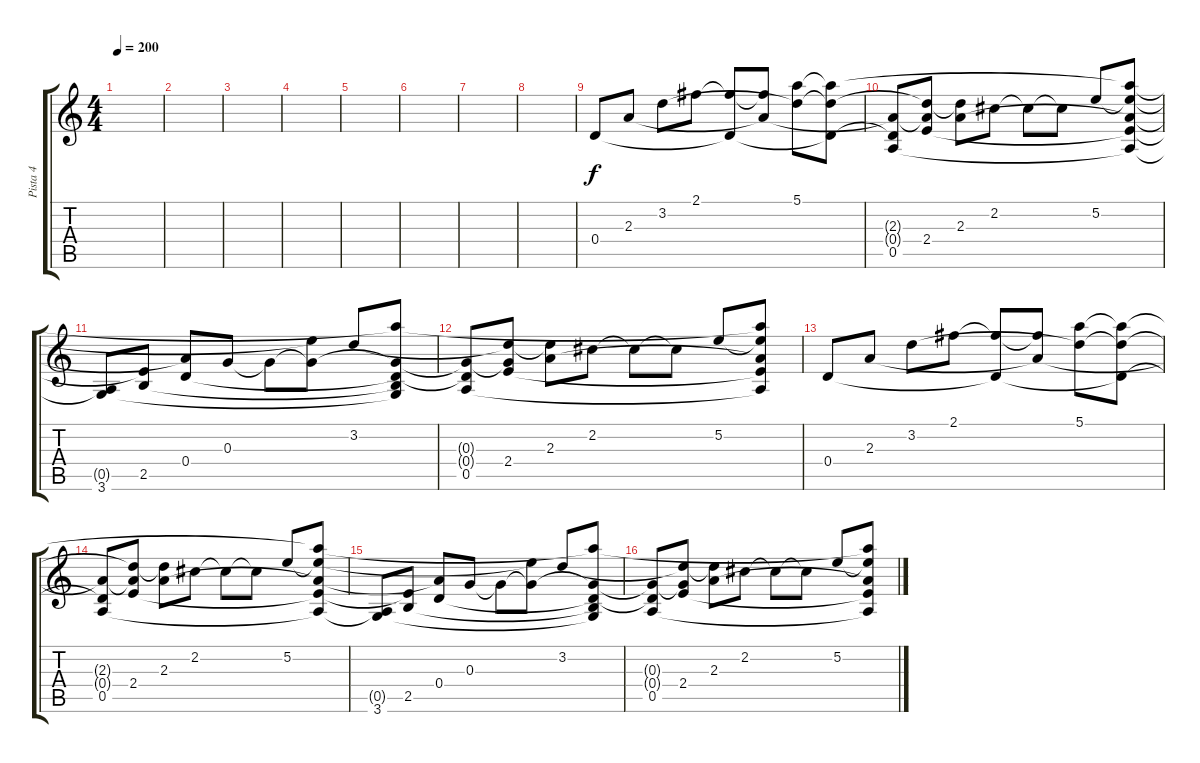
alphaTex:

\track ("Pista 4" "Pista 4") {instrument electricguitarmuted}
\staff {score tabs}
\tuning (E4 B3 G3 D3 A2 E2) {hide}
\ts (4 4)
\tempo 200
\clef g2
\ks c
|
|
|
|
|
|
|
|
0.4.8 2.3.8 3.2.8 2.1.8 (2.1{t} 0.4{t}).8 (2.1{t} 2.3{t}).8 (5.1 3.2{t}).8 (5.1{t} 3.2{t} 0.4{t}).8 |
(2.3{t} 0.4{t} 0.5).8 (3.2{t} 2.3{t} 2.4).8 (3.2{t} 2.3).8 2.2.8 2.2{t}.8 2.2{t}.8 5.2.8 (5.1{t} 5.2{t} 2.3{t} 2.4{t} 0.5{t}).8 |
(0.5{t} 3.6).8 (2.4{t} 2.5).8 (2.3{t} 0.4).8 0.3.8 0.3{t}.8 (5.2{t} 0.3{t}).8 3.2.8 (5.1{t} 0.3{t} 0.4{t} 2.5{t} 3.6{t}).8 |
(0.3{t} 0.4{t} 0.5).8 (3.2{t} 0.3{t} 2.4).8 (3.2{t} 2.3).8 2.2.8 2.2{t}.8 2.2{t}.8 5.2.8 (5.1{t} 5.2{t} 2.3{t} 2.4{t} 0.5{t}).8 |
0.4.8 2.3.8 3.2.8 2.1.8 (2.1{t} 0.4{t}).8 (2.1{t} 2.3{t}).8 (5.1 3.2{t}).8 (5.1{t} 3.2{t} 0.4{t}).8 |
(2.3{t} 0.4{t} 0.5).8 (3.2{t} 2.3{t} 2.4).8 (3.2{t} 2.3).8 2.2.8 2.2{t}.8 2.2{t}.8 5.2.8 (5.1{t} 5.2{t} 2.3{t} 2.4{t} 0.5{t}).8 |
(0.5{t} 3.6).8 (2.4{t} 2.5).8 (2.3{t} 0.4).8 0.3.8 0.3{t}.8 (5.2{t} 0.3{t}).8 3.2.8 (5.1{t} 0.3{t} 0.4{t} 2.5{t} 3.6{t}).8 |
(0.3{t} 0.4{t} 0.5).8 (3.2{t} 0.3{t} 2.4).8 (3.2{t} 2.3).8 2.2.8 2.2{t}.8 2.2{t}.8 5.2.8 (5.1{t} 5.2{t} 2.3{t} 2.4{t} 0.5{t}).8
